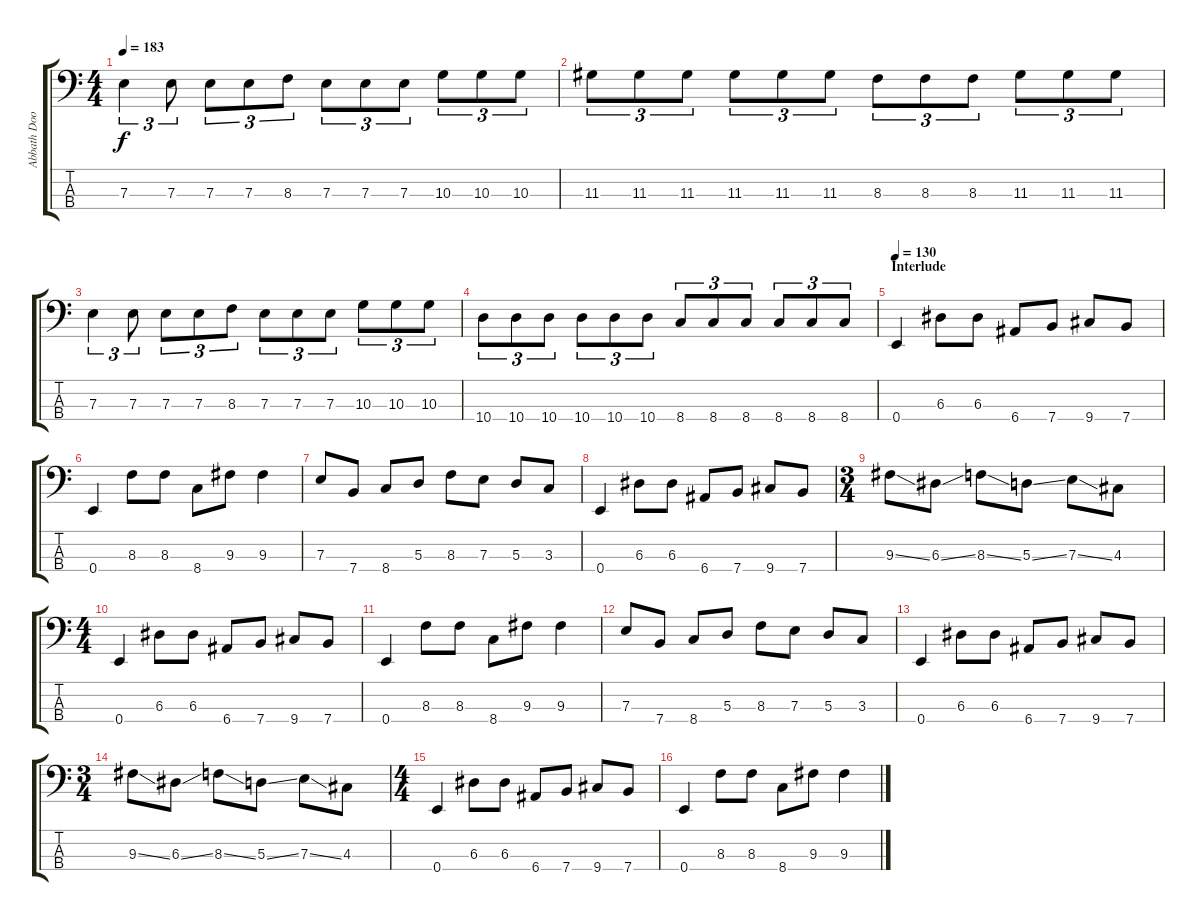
\track ("Abbath Doom Occulta" "Abbath Doo") {instrument electricbasspick}
\staff {score tabs}
\tuning (G2 D2 A1 E1) {hide}
\ts (4 4)
\tempo 183
\clef f4
\ks c
7.3.4{tu (3 2) dy f} 7.3.8{tu (3 2)} 7.3.8{tu (3 2)} 7.3.8{tu (3 2)} 8.3.8{tu (3 2)} 7.3.8{tu (3 2)} 7.3.8{tu (3 2)} 7.3.8{tu (3 2)} 10.3.8{tu (3 2)} 10.3.8{tu (3 2)} 10.3.8{tu (3 2)} |
11.3.8{tu (3 2)} 11.3.8{tu (3 2)} 11.3.8{tu (3 2)} 11.3.8{tu (3 2)} 11.3.8{tu (3 2)} 11.3.8{tu (3 2)} 8.3.8{tu (3 2)} 8.3.8{tu (3 2)} 8.3.8{tu (3 2)} 11.3.8{tu (3 2)} 11.3.8{tu (3 2)} 11.3.8{tu (3 2)} |
7.3.4{tu (3 2)} 7.3.8{tu (3 2)} 7.3.8{tu (3 2)} 7.3.8{tu (3 2)} 8.3.8{tu (3 2)} 7.3.8{tu (3 2)} 7.3.8{tu (3 2)} 7.3.8{tu (3 2)} 10.3.8{tu (3 2)} 10.3.8{tu (3 2)} 10.3.8{tu (3 2)} |
10.4.8{tu (3 2)} 10.4.8{tu (3 2)} 10.4.8{tu (3 2)} 10.4.8{tu (3 2)} 10.4.8{tu (3 2)} 10.4.8{tu (3 2)} 8.4.8{tu (3 2)} 8.4.8{tu (3 2)} 8.4.8{tu (3 2)} 8.4.8{tu (3 2)} 8.4.8{tu (3 2)} 8.4.8{tu (3 2)} |
\section ("" "Interlude")
\tempo 130
0.4.4 6.3.8 6.3.8 6.4.8 7.4.8 9.4.8 7.4.8 |
0.4.4 8.3.8 8.3.8 8.4.8 9.3.8 9.3.4 |
7.3.8 7.4.8 8.4.8 5.3.8 8.3.8 7.3.8 5.3.8 3.3.8 |
0.4.4 6.3.8 6.3.8 6.4.8 7.4.8 9.4.8 7.4.8 |
\ts (3 4)
9.3{ss}.8 6.3{ss}.8 8.3{ss}.8 5.3{ss}.8 7.3{ss}.8 4.3.8 |
\ts (4 4)
0.4.4 6.3.8 6.3.8 6.4.8 7.4.8 9.4.8 7.4.8 |
0.4.4 8.3.8 8.3.8 8.4.8 9.3.8 9.3.4 |
7.3.8 7.4.8 8.4.8 5.3.8 8.3.8 7.3.8 5.3.8 3.3.8 |
0.4.4 6.3.8 6.3.8 6.4.8 7.4.8 9.4.8 7.4.8 |
\ts (3 4)
9.3{ss}.8 6.3{ss}.8 8.3{ss}.8 5.3{ss}.8 7.3{ss}.8 4.3.8 |
\ts (4 4)
0.4.4 6.3.8 6.3.8 6.4.8 7.4.8 9.4.8 7.4.8 |
0.4.4 8.3.8 8.3.8 8.4.8 9.3.8 9.3.4
